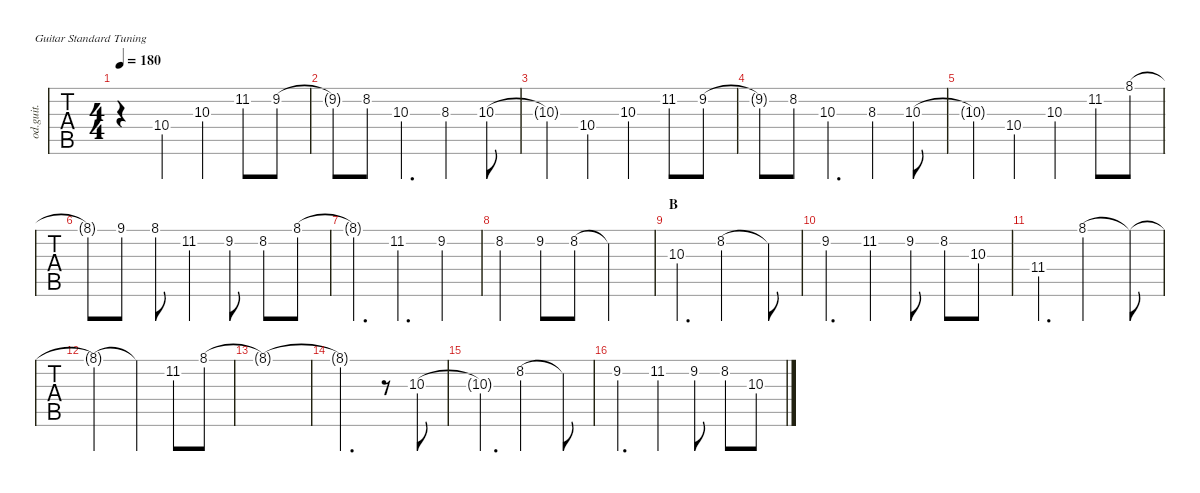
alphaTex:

\defaultSystemsLayout 4
\hideDynamics
\bracketExtendMode nobrackets
\track ("Solo" "od.guit.") {instrument overdrivenguitar}
\staff {tabs}
\tuning (E4 B3 G3 D3 A2 E2)
\ts (4 4)
\tempo 180
\clef g2
\ks c
r.4{dy f beam Down} 10.4.4{beam Down} 10.3.4{beam Down} 11.2{acc #}.8{beam Down} 9.2{acc #}.8{beam Down} |
9.2{t acc #}.8{beam Down} 8.2.8{beam Down} 10.3.4{d beam Down} 8.3{acc #}.4{beam Down} 10.3.8{beam Down} |
10.3{t}.4{beam Down} 10.4.4{beam Down} 10.3.4{beam Down} 11.2{acc #}.8{beam Down} 9.2{acc #}.8{beam Down} |
9.2{t acc #}.8{beam Down} 8.2.8{beam Down} 10.3.4{d beam Down} 8.3{acc #}.4{beam Down} 10.3.8{beam Down} |
10.3{t}.4{beam Down} 10.4.4{beam Down} 10.3.4{beam Down} 11.2{acc #}.8{beam Down} 8.1.8{beam Down} |
8.1{t}.8{beam Down} 9.1{acc #}.8{beam Down} 8.1.8{beam Down} 11.2{acc #}.4{beam Down} 9.2{acc #}.8{beam Down} 8.2.8{beam Down} 8.1.8{beam Down} |
8.1{t}.4{d beam Down} 11.2{acc #}.4{d beam Down} 9.2{acc #}.4{beam Down} |
8.2.4{beam Down} 9.2{acc #}.8{beam Down} 8.2.8{beam Down} 8.2{t}.2{beam Down} |
\section ("" "B")
10.3.4{d beam Down} 8.2.2{beam Down} 8.2{t}.8{beam Down} |
9.2{acc #}.4{d beam Down} 11.2{acc #}.4{beam Down} 9.2{acc #}.8{beam Down} 8.2.8{beam Down} 10.3.8{beam Down} |
11.4{acc #}.4{d beam Down} 8.1.2{beam Down} 8.1{t}.8{beam Down} |
8.1{t}.2{dy mf beam Down} 8.1{t}.4{dy f beam Down} 11.2{acc #}.8{beam Down} 8.1.8{beam Down} |
8.1{t}.1{beam Down} |
8.1{t}.2{d beam Down} r.8{beam Down} 10.3.8{beam Down} |
10.3{t}.4{d beam Down} 8.2.2{beam Down} 8.2{t}.8{beam Down} |
9.2{acc #}.4{d beam Down} 11.2{acc #}.4{beam Down} 9.2{acc #}.8{beam Down} 8.2.8{beam Down} 10.3.8{beam Down}
